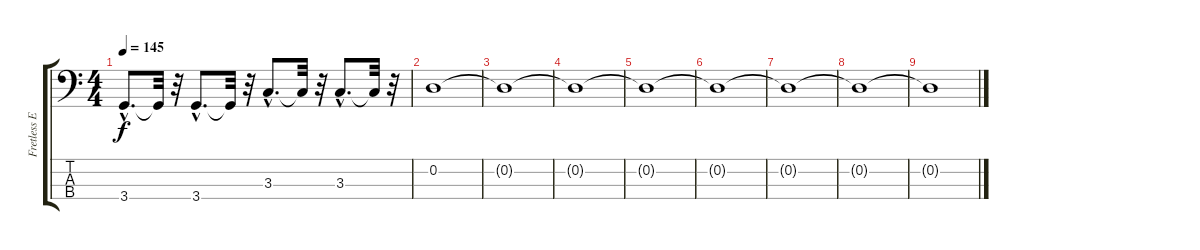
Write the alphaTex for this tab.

\track ("Fretless E. Bass" "Fretless E") {instrument fretlessbass}
\staff {score tabs}
\tuning (G2 D2 A1 E1) {hide}
\ts (4 4)
\tempo 145
\clef f4
\ks c
3.4{hac}.8{d dy f} 3.4{t}.32 r.32 3.4{hac}.8{d} 3.4{t}.32 r.32 3.3{hac}.8{d} 3.3{t}.32 r.32 3.3{hac}.8{d} 3.3{t}.32 r.32 |
0.2.1 |
0.2{t}.1 |
0.2{t}.1 |
0.2{t}.1 |
0.2{t}.1 |
0.2{t}.1 |
0.2{t}.1 |
0.2{t}.1
